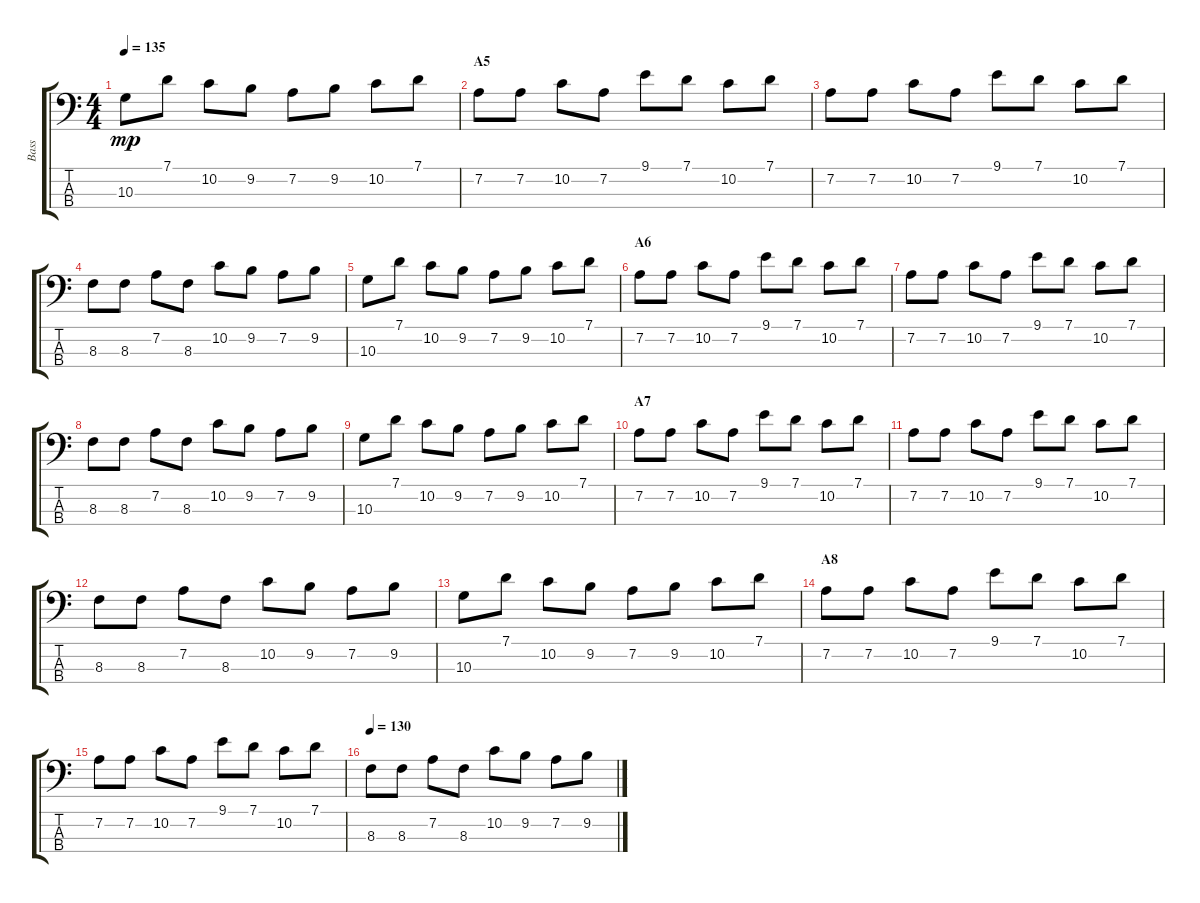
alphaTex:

\track ("Bass" "Bass") {instrument electricbassfinger}
\staff {score tabs}
\tuning (G2 D2 A1 E1) {hide}
\ts (4 4)
\tempo 135
\clef f4
\ks c
10.3.8{dy mp} 7.1.8 10.2.8 9.2.8 7.2.8 9.2.8 10.2.8 7.1.8 |
\section ("" "A5")
7.2.8 7.2.8 10.2.8 7.2.8 9.1.8 7.1.8 10.2.8 7.1.8 |
7.2.8 7.2.8 10.2.8 7.2.8 9.1.8 7.1.8 10.2.8 7.1.8 |
8.3.8 8.3.8 7.2.8 8.3.8 10.2.8 9.2.8 7.2.8 9.2.8 |
10.3.8 7.1.8 10.2.8 9.2.8 7.2.8 9.2.8 10.2.8 7.1.8 |
\section ("" "A6")
7.2.8 7.2.8 10.2.8 7.2.8 9.1.8 7.1.8 10.2.8 7.1.8 |
7.2.8 7.2.8 10.2.8 7.2.8 9.1.8 7.1.8 10.2.8 7.1.8 |
8.3.8 8.3.8 7.2.8 8.3.8 10.2.8 9.2.8 7.2.8 9.2.8 |
10.3.8 7.1.8 10.2.8 9.2.8 7.2.8 9.2.8 10.2.8 7.1.8 |
\section ("" "A7")
7.2.8 7.2.8 10.2.8 7.2.8 9.1.8 7.1.8 10.2.8 7.1.8 |
7.2.8 7.2.8 10.2.8 7.2.8 9.1.8 7.1.8 10.2.8 7.1.8 |
8.3.8 8.3.8 7.2.8 8.3.8 10.2.8 9.2.8 7.2.8 9.2.8 |
10.3.8 7.1.8 10.2.8 9.2.8 7.2.8 9.2.8 10.2.8 7.1.8 |
\section ("" "A8")
7.2.8 7.2.8 10.2.8 7.2.8 9.1.8 7.1.8 10.2.8 7.1.8 |
7.2.8 7.2.8 10.2.8 7.2.8 9.1.8 7.1.8 10.2.8 7.1.8 |
\tempo 130
8.3.8 8.3.8 7.2.8 8.3.8 10.2.8 9.2.8 7.2.8 9.2.8
